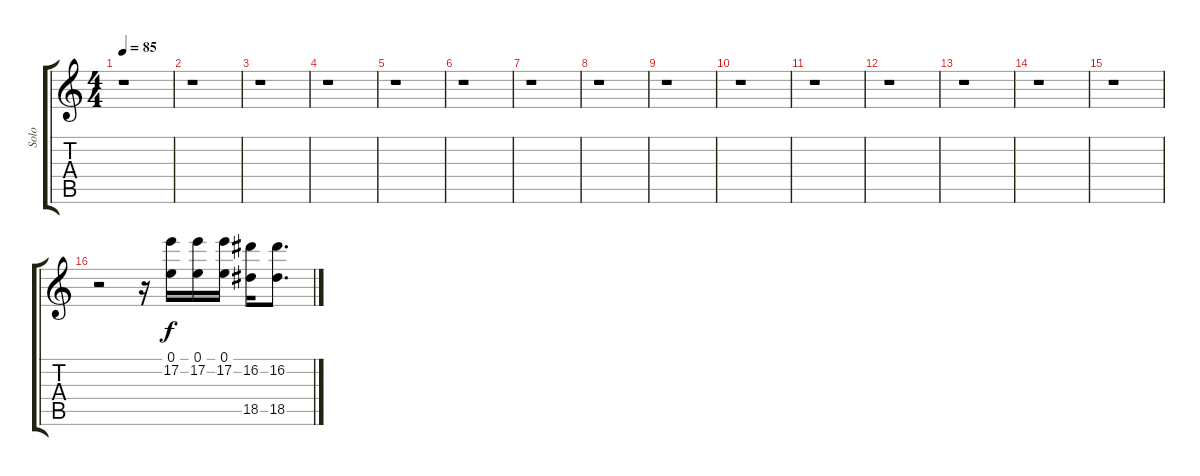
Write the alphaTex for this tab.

\track ("Solo" "Solo") {instrument distortionguitar}
\staff {score tabs}
\tuning (E4 B3 G3 D3 A2 E2) {hide}
\ts (4 4)
\tempo 85
\clef g2
\ks c
r.1{dy f} |
r.1 |
r.1 |
r.1 |
r.1 |
r.1 |
r.1 |
r.1 |
r.1 |
r.1 |
r.1 |
r.1 |
r.1 |
r.1 |
r.1 |
r.2 r.16 (0.1 17.2).16 (0.1 17.2).16 (0.1 17.2).16 (16.2 18.5).16 (16.2 18.5).8{d}
